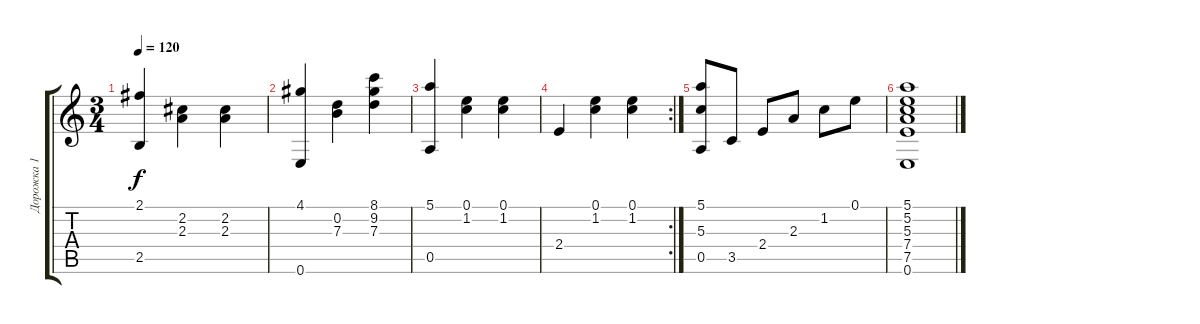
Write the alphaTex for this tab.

\track ("Дорожка 1" "Дорожка 1") {instrument acousticguitarnylon}
\staff {score tabs}
\tuning (E4 B3 G3 D3 A2 E2) {hide}
\ts (3 4)
\tempo 120
\clef g2
\ks c
(2.1 2.5).4{dy f} (2.2 2.3).4 (2.2 2.3).4 |
(4.1 0.6).4 (0.2 7.3).4 (8.1 9.2 7.3).4 |
(5.1 0.5).4 (0.1 1.2).4 (0.1 1.2).4 |
\rc 2
2.4.4 (0.1 1.2).4 (0.1 1.2).4 |
(5.1 5.3 0.5).8 3.5.8 2.4.8 2.3.8 1.2.8 0.1.8 |
(5.1 5.2 5.3 7.4 7.5 0.6).1
